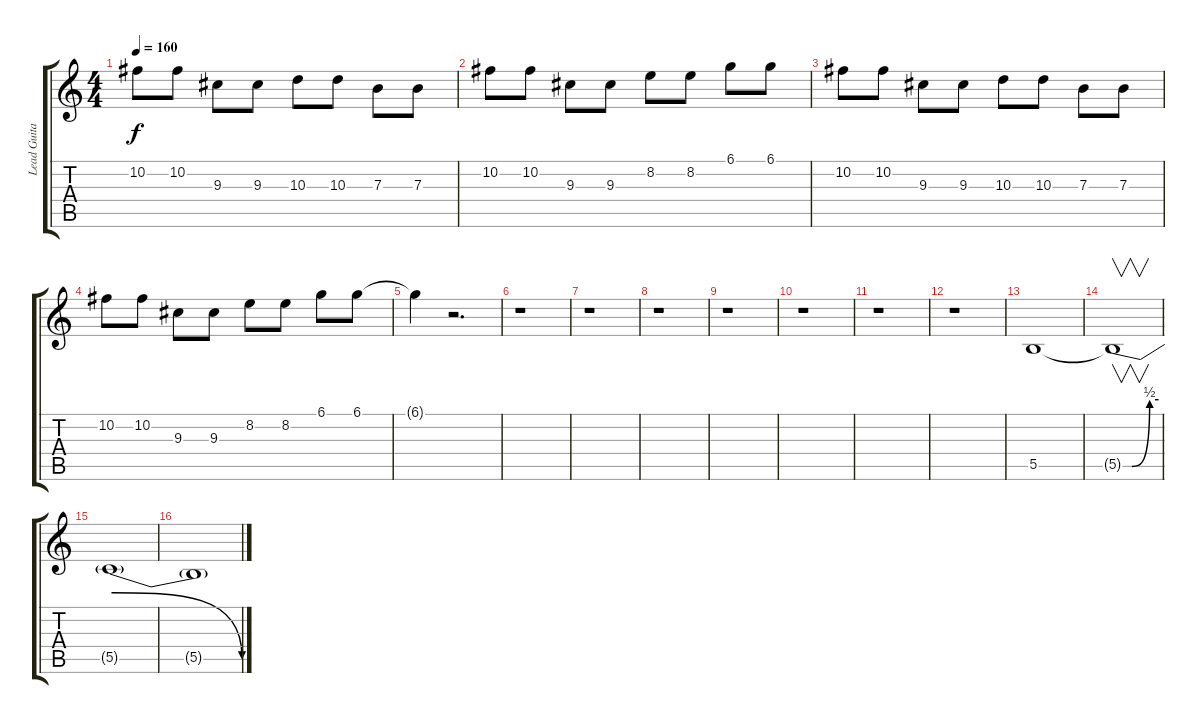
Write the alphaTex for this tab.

\track ("Lead Guitar" "Lead Guita") {instrument distortionguitar}
\staff {score tabs}
\tuning (Db4 Ab3 E3 B2 Gb2 B1) {hide}
\ts (4 4)
\tempo 160
\clef g2
\ks c
10.2.8{dy f} 10.2.8 9.3.8 9.3.8 10.3.8 10.3.8 7.3.8 7.3.8 |
10.2.8 10.2.8 9.3.8 9.3.8 8.2.8 8.2.8 6.1.8 6.1.8 |
10.2.8 10.2.8 9.3.8 9.3.8 10.3.8 10.3.8 7.3.8 7.3.8 |
10.2.8 10.2.8 9.3.8 9.3.8 8.2.8 8.2.8 6.1.8 6.1.8 |
6.1{t}.4 r.2{d} |
r.1 |
r.1 |
r.1 |
r.1 |
r.1 |
r.1 |
r.1 |
5.5.1 |
5.5{be (custom 0 0 15 0 45 2 60 2) t}.1{v} |
5.5{be (release 0 2 60 0) t}.1 |
5.5{t}.1
